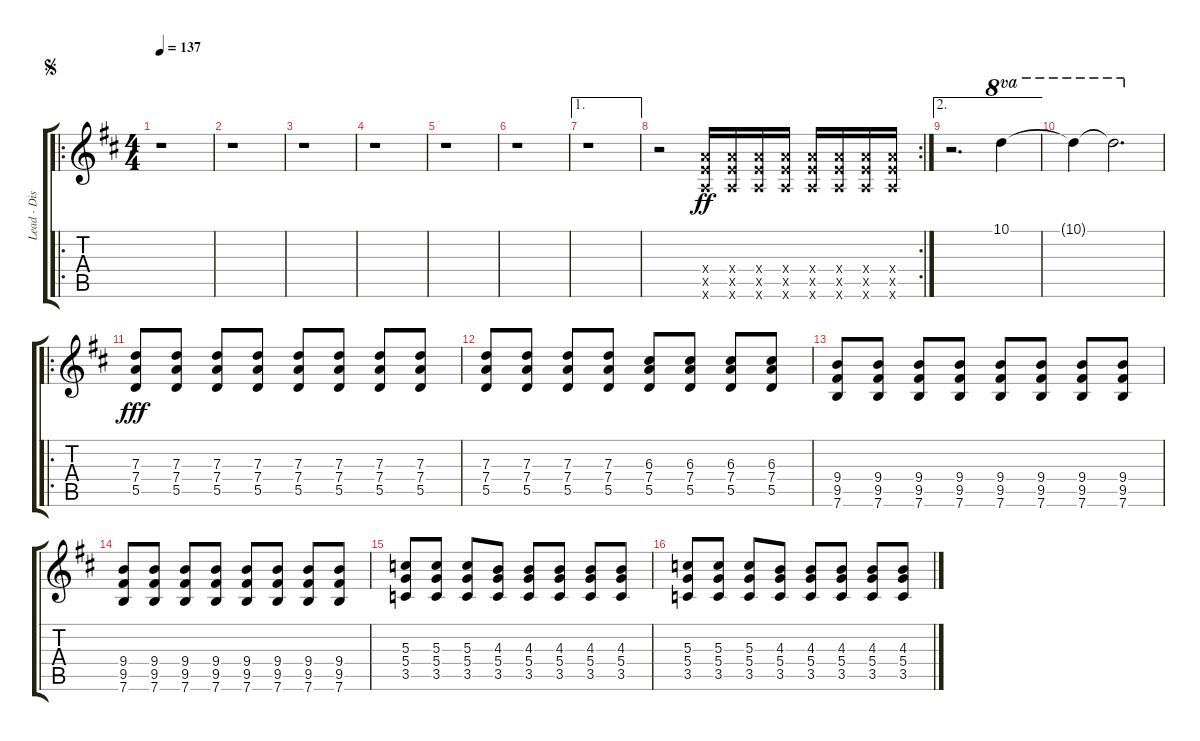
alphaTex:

\track ("Lead - Distortion" "Lead - Dis") {instrument distortionguitar}
\staff {score tabs}
\tuning (E4 B3 G3 D3 A2 E2) {hide}
\ro
\ts (4 4)
\jump segno
\tempo 137
\clef g2
\ks d
r.1{dy ff} |
r.1 |
r.1 |
r.1 |
r.1 |
r.1 |
\ae 1
r.1 |
\rc 2
r.2 (7.4{x} 7.5{x} 5.6{x}).16 (7.4{x} 7.5{x} 5.6{x}).16 (7.4{x} 7.5{x} 5.6{x}).16 (7.4{x} 7.5{x} 5.6{x}).16 (7.4{x} 7.5{x} 5.6{x}).16 (7.4{x} 7.5{x} 5.6{x}).16 (7.4{x} 7.5{x} 5.6{x}).16 (7.4{x} 7.5{x} 5.6{x}).16 |
\ae 2
r.2{d} 10.1.4{ot 8va} |
10.1{t}.4{ot 8va} 10.1{t}.2{d ot 8va} |
\ro
(7.3 7.4 5.5).8{dy fff} (7.3 7.4 5.5).8 (7.3 7.4 5.5).8 (7.3 7.4 5.5).8 (7.3 7.4 5.5).8 (7.3 7.4 5.5).8 (7.3 7.4 5.5).8 (7.3 7.4 5.5).8 |
(7.3 7.4 5.5).8 (7.3 7.4 5.5).8 (7.3 7.4 5.5).8 (7.3 7.4 5.5).8 (6.3 7.4 5.5).8 (6.3 7.4 5.5).8 (6.3 7.4 5.5).8 (6.3 7.4 5.5).8 |
(9.4 9.5 7.6).8 (9.4 9.5 7.6).8 (9.4 9.5 7.6).8 (9.4 9.5 7.6).8 (9.4 9.5 7.6).8 (9.4 9.5 7.6).8 (9.4 9.5 7.6).8 (9.4 9.5 7.6).8 |
(9.4 9.5 7.6).8 (9.4 9.5 7.6).8 (9.4 9.5 7.6).8 (9.4 9.5 7.6).8 (9.4 9.5 7.6).8 (9.4 9.5 7.6).8 (9.4 9.5 7.6).8 (9.4 9.5 7.6).8 |
(5.3 5.4 3.5).8 (5.3 5.4 3.5).8 (5.3 5.4 3.5).8 (4.3 5.4 3.5).8 (4.3 5.4 3.5).8 (4.3 5.4 3.5).8 (4.3 5.4 3.5).8 (4.3 5.4 3.5).8 |
(5.3 5.4 3.5).8 (5.3 5.4 3.5).8 (5.3 5.4 3.5).8 (4.3 5.4 3.5).8 (4.3 5.4 3.5).8 (4.3 5.4 3.5).8 (4.3 5.4 3.5).8 (4.3 5.4 3.5).8
